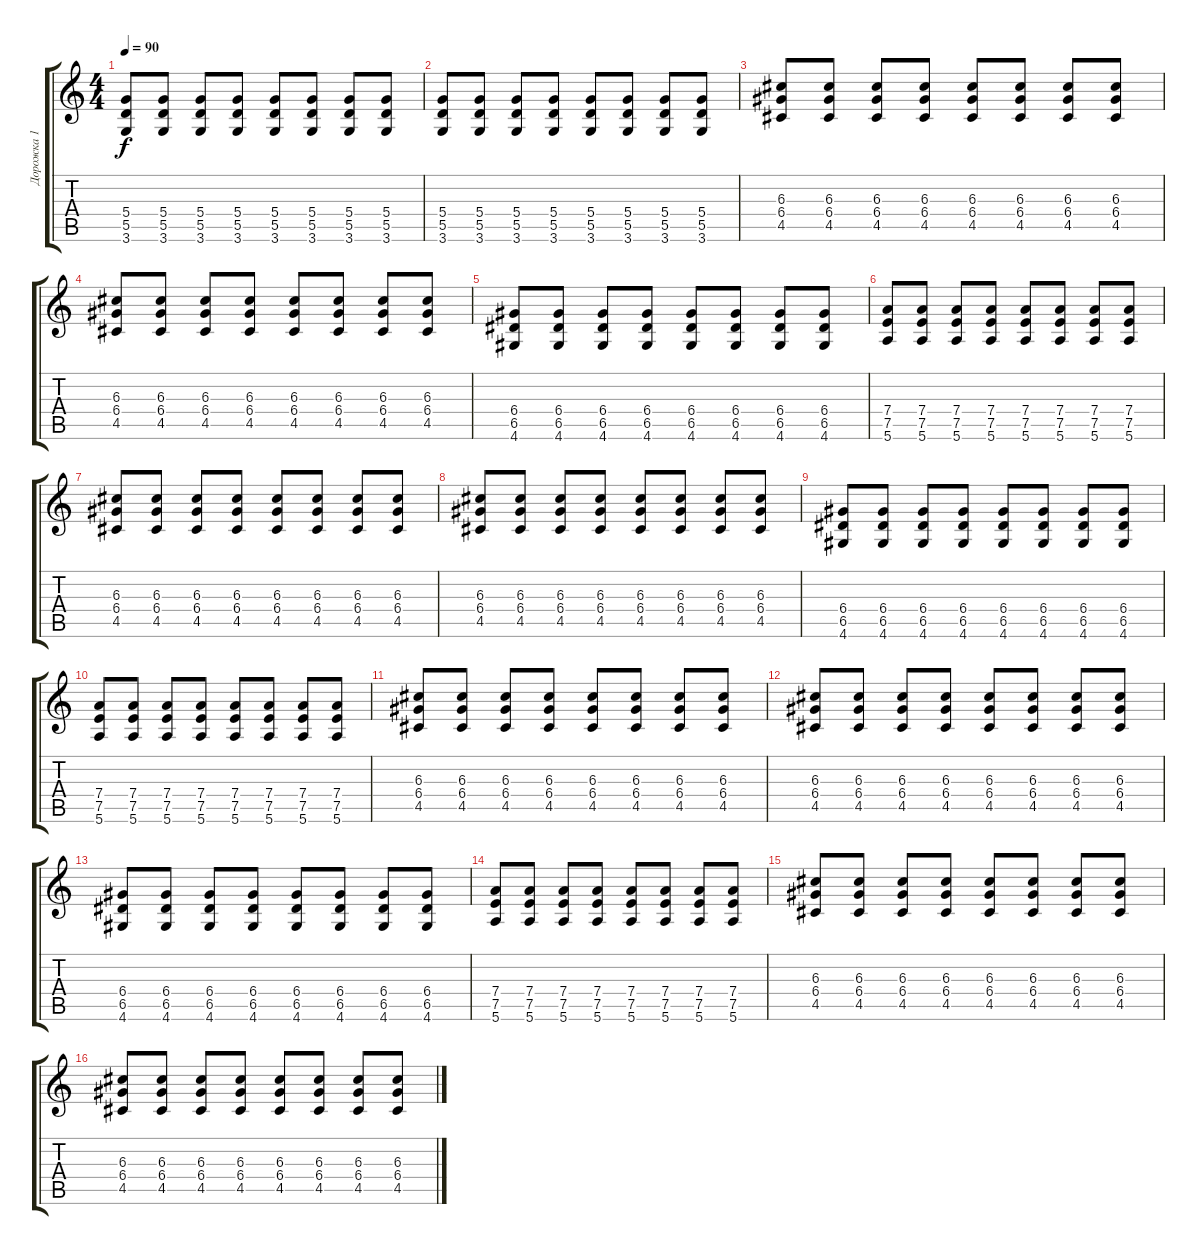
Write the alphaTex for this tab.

\track ("Дорожка 1" "Дорожка 1") {instrument electricguitarclean}
\staff {score tabs}
\tuning (E4 B3 G3 D3 A2 E2) {hide}
\ts (4 4)
\tempo 90
\clef g2
\ks c
(5.4 5.5 3.6).8{dy f volume 11 instrument distortionguitar} (5.4 5.5 3.6).8 (5.4 5.5 3.6).8 (5.4 5.5 3.6).8 (5.4 5.5 3.6).8 (5.4 5.5 3.6).8 (5.4 5.5 3.6).8 (5.4 5.5 3.6).8 |
(5.4 5.5 3.6).8 (5.4 5.5 3.6).8 (5.4 5.5 3.6).8 (5.4 5.5 3.6).8 (5.4 5.5 3.6).8 (5.4 5.5 3.6).8 (5.4 5.5 3.6).8 (5.4 5.5 3.6).8 |
(6.3 6.4 4.5).8 (6.3 6.4 4.5).8 (6.3 6.4 4.5).8 (6.3 6.4 4.5).8 (6.3 6.4 4.5).8 (6.3 6.4 4.5).8 (6.3 6.4 4.5).8 (6.3 6.4 4.5).8 |
(6.3 6.4 4.5).8 (6.3 6.4 4.5).8 (6.3 6.4 4.5).8 (6.3 6.4 4.5).8 (6.3 6.4 4.5).8 (6.3 6.4 4.5).8 (6.3 6.4 4.5).8 (6.3 6.4 4.5).8 |
(6.4 6.5 4.6).8 (6.4 6.5 4.6).8 (6.4 6.5 4.6).8 (6.4 6.5 4.6).8 (6.4 6.5 4.6).8 (6.4 6.5 4.6).8 (6.4 6.5 4.6).8 (6.4 6.5 4.6).8 |
(7.4 7.5 5.6).8 (7.4 7.5 5.6).8 (7.4 7.5 5.6).8 (7.4 7.5 5.6).8 (7.4 7.5 5.6).8 (7.4 7.5 5.6).8 (7.4 7.5 5.6).8 (7.4 7.5 5.6).8 |
(6.3 6.4 4.5).8 (6.3 6.4 4.5).8 (6.3 6.4 4.5).8 (6.3 6.4 4.5).8 (6.3 6.4 4.5).8 (6.3 6.4 4.5).8 (6.3 6.4 4.5).8 (6.3 6.4 4.5).8 |
(6.3 6.4 4.5).8 (6.3 6.4 4.5).8 (6.3 6.4 4.5).8 (6.3 6.4 4.5).8 (6.3 6.4 4.5).8 (6.3 6.4 4.5).8 (6.3 6.4 4.5).8 (6.3 6.4 4.5).8 |
(6.4 6.5 4.6).8 (6.4 6.5 4.6).8 (6.4 6.5 4.6).8 (6.4 6.5 4.6).8 (6.4 6.5 4.6).8 (6.4 6.5 4.6).8 (6.4 6.5 4.6).8 (6.4 6.5 4.6).8 |
(7.4 7.5 5.6).8 (7.4 7.5 5.6).8 (7.4 7.5 5.6).8 (7.4 7.5 5.6).8 (7.4 7.5 5.6).8 (7.4 7.5 5.6).8 (7.4 7.5 5.6).8 (7.4 7.5 5.6).8 |
(6.3 6.4 4.5).8 (6.3 6.4 4.5).8 (6.3 6.4 4.5).8 (6.3 6.4 4.5).8 (6.3 6.4 4.5).8 (6.3 6.4 4.5).8 (6.3 6.4 4.5).8 (6.3 6.4 4.5).8 |
(6.3 6.4 4.5).8 (6.3 6.4 4.5).8 (6.3 6.4 4.5).8 (6.3 6.4 4.5).8 (6.3 6.4 4.5).8 (6.3 6.4 4.5).8 (6.3 6.4 4.5).8 (6.3 6.4 4.5).8 |
(6.4 6.5 4.6).8 (6.4 6.5 4.6).8 (6.4 6.5 4.6).8 (6.4 6.5 4.6).8 (6.4 6.5 4.6).8 (6.4 6.5 4.6).8 (6.4 6.5 4.6).8 (6.4 6.5 4.6).8 |
(7.4 7.5 5.6).8 (7.4 7.5 5.6).8 (7.4 7.5 5.6).8 (7.4 7.5 5.6).8 (7.4 7.5 5.6).8 (7.4 7.5 5.6).8 (7.4 7.5 5.6).8 (7.4 7.5 5.6).8 |
(6.3 6.4 4.5).8 (6.3 6.4 4.5).8 (6.3 6.4 4.5).8 (6.3 6.4 4.5).8 (6.3 6.4 4.5).8 (6.3 6.4 4.5).8 (6.3 6.4 4.5).8 (6.3 6.4 4.5).8 |
(6.3 6.4 4.5).8 (6.3 6.4 4.5).8 (6.3 6.4 4.5).8 (6.3 6.4 4.5).8 (6.3 6.4 4.5).8 (6.3 6.4 4.5).8 (6.3 6.4 4.5).8 (6.3 6.4 4.5).8
